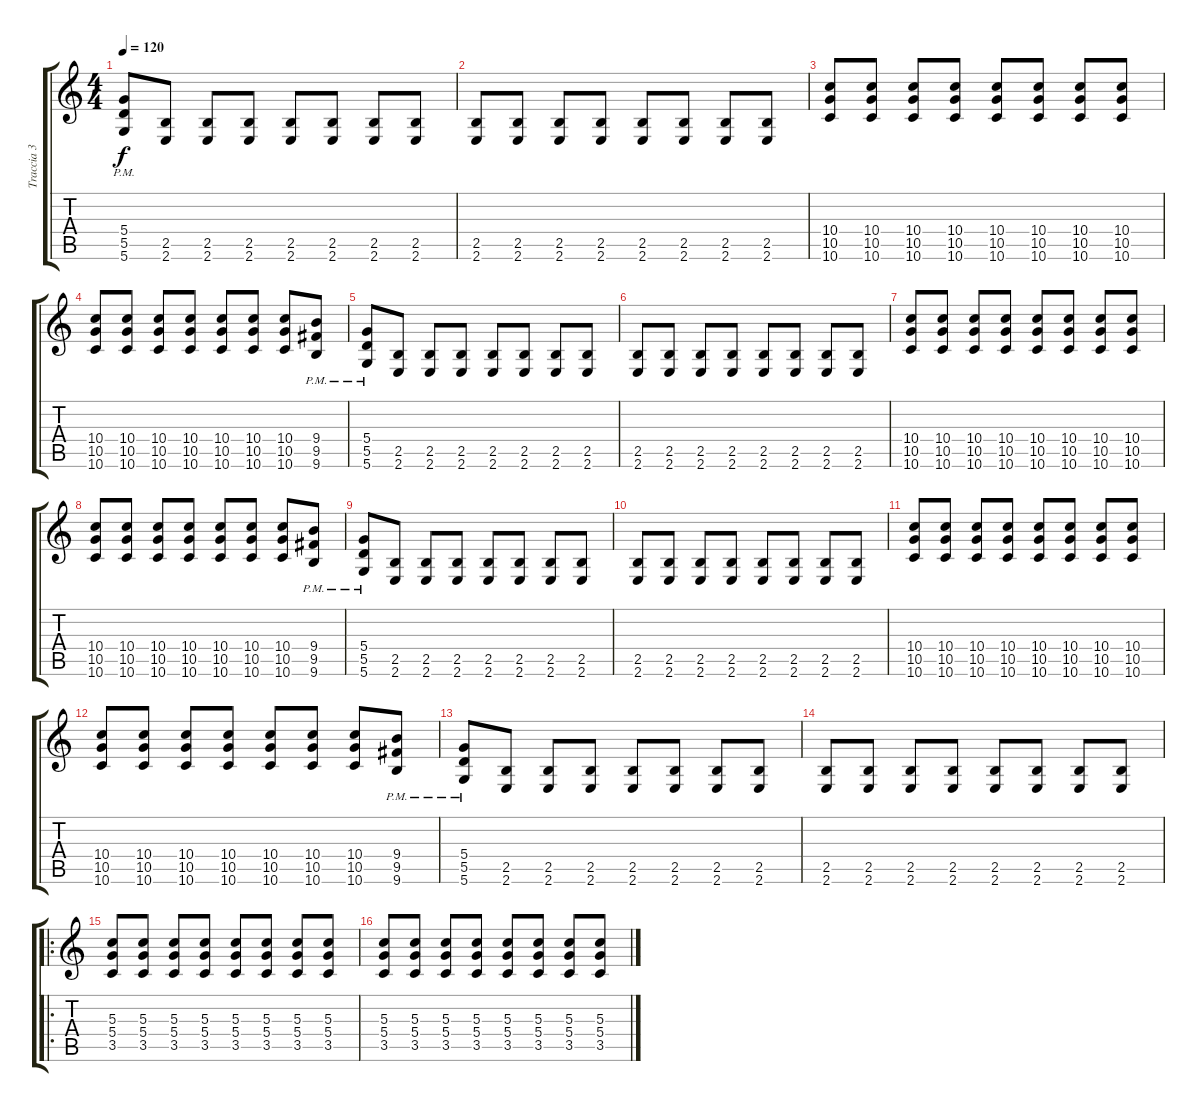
\track ("Traccia 3" "Traccia 3") {instrument distortionguitar}
\staff {score tabs}
\tuning (E4 B3 G3 D3 A2 D2) {hide}
\ts (4 4)
\tempo 120
\clef g2
\ks c
(5.4 5.5 5.6{pm}).8{dy f} (2.5 2.6).8 (2.5 2.6).8 (2.5 2.6).8 (2.5 2.6).8 (2.5 2.6).8 (2.5 2.6).8 (2.5 2.6).8 |
(2.5 2.6).8 (2.5 2.6).8 (2.5 2.6).8 (2.5 2.6).8 (2.5 2.6).8 (2.5 2.6).8 (2.5 2.6).8 (2.5 2.6).8 |
(10.4 10.5 10.6).8 (10.4 10.5 10.6).8 (10.4 10.5 10.6).8 (10.4 10.5 10.6).8 (10.4 10.5 10.6).8 (10.4 10.5 10.6).8 (10.4 10.5 10.6).8 (10.4 10.5 10.6).8 |
(10.4 10.5 10.6).8 (10.4 10.5 10.6).8 (10.4 10.5 10.6).8 (10.4 10.5 10.6).8 (10.4 10.5 10.6).8 (10.4 10.5 10.6).8 (10.4 10.5 10.6).8 (9.4 9.5{pm} 9.6).8 |
(5.4 5.5 5.6{pm}).8 (2.5 2.6).8 (2.5 2.6).8 (2.5 2.6).8 (2.5 2.6).8 (2.5 2.6).8 (2.5 2.6).8 (2.5 2.6).8 |
(2.5 2.6).8 (2.5 2.6).8 (2.5 2.6).8 (2.5 2.6).8 (2.5 2.6).8 (2.5 2.6).8 (2.5 2.6).8 (2.5 2.6).8 |
(10.4 10.5 10.6).8 (10.4 10.5 10.6).8 (10.4 10.5 10.6).8 (10.4 10.5 10.6).8 (10.4 10.5 10.6).8 (10.4 10.5 10.6).8 (10.4 10.5 10.6).8 (10.4 10.5 10.6).8 |
(10.4 10.5 10.6).8 (10.4 10.5 10.6).8 (10.4 10.5 10.6).8 (10.4 10.5 10.6).8 (10.4 10.5 10.6).8 (10.4 10.5 10.6).8 (10.4 10.5 10.6).8 (9.4 9.5{pm} 9.6).8 |
(5.4 5.5 5.6{pm}).8 (2.5 2.6).8 (2.5 2.6).8 (2.5 2.6).8 (2.5 2.6).8 (2.5 2.6).8 (2.5 2.6).8 (2.5 2.6).8 |
(2.5 2.6).8 (2.5 2.6).8 (2.5 2.6).8 (2.5 2.6).8 (2.5 2.6).8 (2.5 2.6).8 (2.5 2.6).8 (2.5 2.6).8 |
(10.4 10.5 10.6).8 (10.4 10.5 10.6).8 (10.4 10.5 10.6).8 (10.4 10.5 10.6).8 (10.4 10.5 10.6).8 (10.4 10.5 10.6).8 (10.4 10.5 10.6).8 (10.4 10.5 10.6).8 |
(10.4 10.5 10.6).8 (10.4 10.5 10.6).8 (10.4 10.5 10.6).8 (10.4 10.5 10.6).8 (10.4 10.5 10.6).8 (10.4 10.5 10.6).8 (10.4 10.5 10.6).8 (9.4 9.5{pm} 9.6).8 |
(5.4 5.5 5.6{pm}).8 (2.5 2.6).8 (2.5 2.6).8 (2.5 2.6).8 (2.5 2.6).8 (2.5 2.6).8 (2.5 2.6).8 (2.5 2.6).8 |
(2.5 2.6).8 (2.5 2.6).8 (2.5 2.6).8 (2.5 2.6).8 (2.5 2.6).8 (2.5 2.6).8 (2.5 2.6).8 (2.5 2.6).8 |
\ro
(5.3 5.4 3.5).8 (5.3 5.4 3.5).8 (5.3 5.4 3.5).8 (5.3 5.4 3.5).8 (5.3 5.4 3.5).8 (5.3 5.4 3.5).8 (5.3 5.4 3.5).8 (5.3 5.4 3.5).8 |
(5.3 5.4 3.5).8 (5.3 5.4 3.5).8 (5.3 5.4 3.5).8 (5.3 5.4 3.5).8 (5.3 5.4 3.5).8 (5.3 5.4 3.5).8 (5.3 5.4 3.5).8 (5.3 5.4 3.5).8
